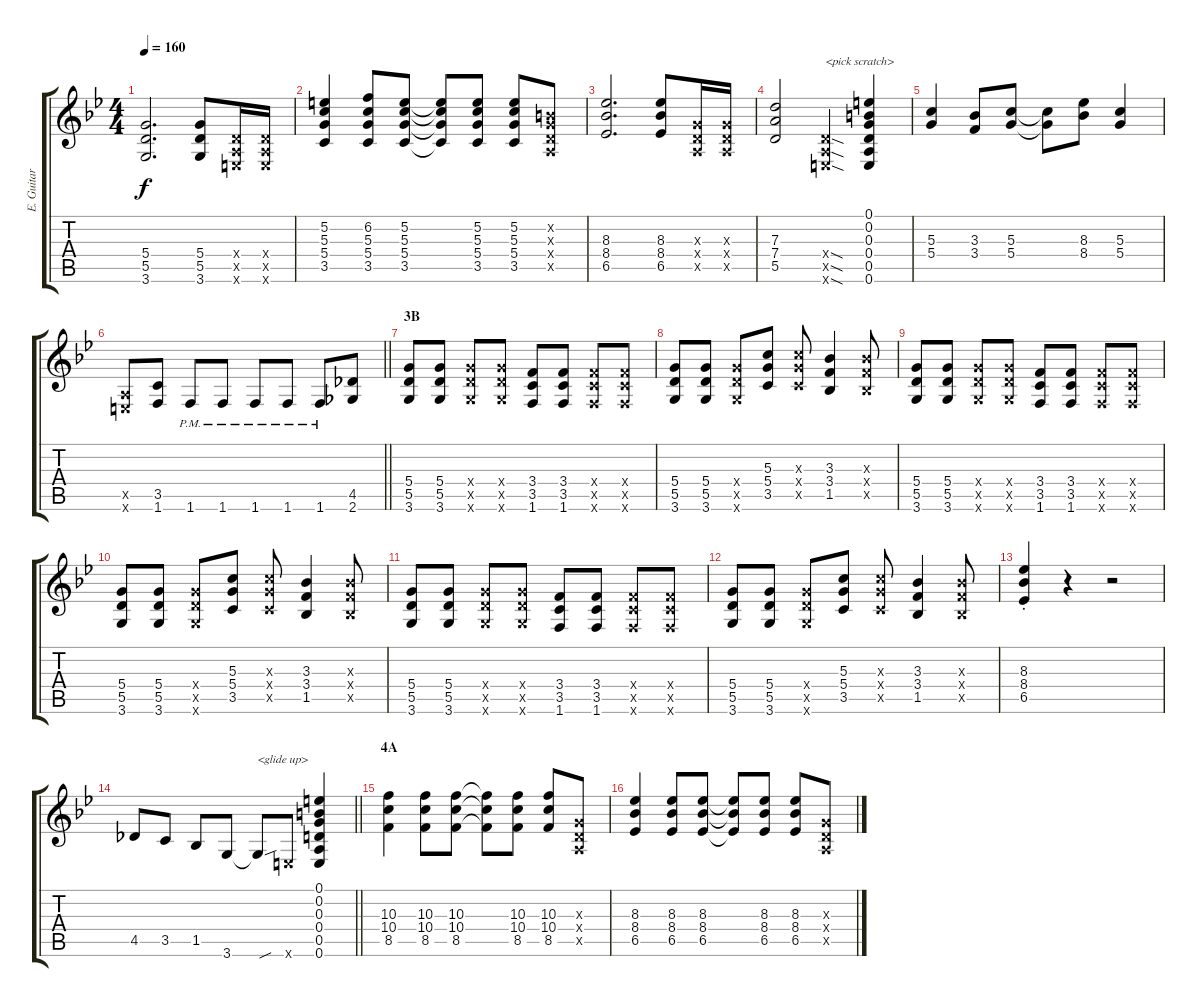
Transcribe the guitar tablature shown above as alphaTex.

\track ("E. Guitar II" "E. Guitar ") {instrument overdrivenguitar}
\staff {score tabs}
\tuning (E4 B3 G3 D3 A2 E2) {hide}
\ts (4 4)
\tempo 160
\clef g2
\ks bb
(5.4 5.5 3.6).2{d dy f} (5.4 5.5 3.6).8 (0.4{x} 0.5{x} 0.6{x}).16 (0.4{x} 0.5{x} 0.6{x}).16 |
(5.2 5.3 5.4 3.5).4 (6.2 5.3 5.4 3.5).8 (5.2 5.3 5.4 3.5).8 (5.2{t} 5.3{t} 5.4{t} 3.5{t}).8 (5.2 5.3 5.4 3.5).8 (5.2 5.3 5.4 3.5).8 (0.2{x} 0.3{x} 0.4{x} 0.5{x}).8 |
(8.3 8.4 6.5).2{d} (8.3 8.4 6.5).8 (0.3{x} 0.4{x} 0.5{x}).16 (0.3{x} 0.4{x} 0.5{x}).16 |
(7.3 7.4 5.5).2 (0.4{sod x} 0.5{sod x} 0.6{sod x}).4{txt "<pick scratch>"} (0.1 0.2 0.3 0.4 0.5 0.6).4 |
(5.3 5.4).4 (3.3 3.4).8 (5.3 5.4).8 (5.3{t} 5.4{t}).8 (8.3 8.4).8 (5.3 5.4).4 |
\barLineRight lightlight
(0.5{x} 0.6{x}).8 (3.5 1.6).8 1.6{pm}.8 1.6{pm}.8 1.6{pm}.8 1.6{pm}.8 1.6{pm}.8 (4.5 2.6).8 |
\section ("" "3B")
(5.4 5.5 3.6).8 (5.4 5.5 3.6).8 (5.4{x} 5.5{x} 3.6{x}).8 (5.4{x} 5.5{x} 3.6{x}).8 (3.4 3.5 1.6).8 (3.4 3.5 1.6).8 (3.4{x} 3.5{x} 1.6{x}).8 (3.4{x} 3.5{x} 1.6{x}).8 |
(5.4 5.5 3.6).8 (5.4 5.5 3.6).8 (5.4{x} 5.5{x} 3.6{x}).8 (5.3 5.4 3.5).8 (5.3{x} 5.4{x} 3.5{x}).8 (3.3 3.4 1.5).4 (3.3{x} 3.4{x} 1.5{x}).8 |
(5.4 5.5 3.6).8 (5.4 5.5 3.6).8 (5.4{x} 5.5{x} 3.6{x}).8 (5.4{x} 5.5{x} 3.6{x}).8 (3.4 3.5 1.6).8 (3.4 3.5 1.6).8 (3.4{x} 3.5{x} 1.6{x}).8 (3.4{x} 3.5{x} 1.6{x}).8 |
(5.4 5.5 3.6).8 (5.4 5.5 3.6).8 (5.4{x} 5.5{x} 3.6{x}).8 (5.3 5.4 3.5).8 (5.3{x} 5.4{x} 3.5{x}).8 (3.3 3.4 1.5).4 (3.3{x} 3.4{x} 1.5{x}).8 |
(5.4 5.5 3.6).8 (5.4 5.5 3.6).8 (5.4{x} 5.5{x} 3.6{x}).8 (5.4{x} 5.5{x} 3.6{x}).8 (3.4 3.5 1.6).8 (3.4 3.5 1.6).8 (3.4{x} 3.5{x} 1.6{x}).8 (3.4{x} 3.5{x} 1.6{x}).8 |
(5.4 5.5 3.6).8 (5.4 5.5 3.6).8 (5.4{x} 5.5{x} 3.6{x}).8 (5.3 5.4 3.5).8 (5.3{x} 5.4{x} 3.5{x}).8 (3.3 3.4 1.5).4 (3.3{x} 3.4{x} 1.5{x}).8 |
(8.3{st} 8.4{st} 6.5{st}).4 r.4 r.2 |
\barLineRight lightlight
4.5.8 3.5.8 1.5.8 3.6.8 3.6{sou t}.8{txt "<glide up>"} 0.6{x}.8 (0.1 0.2 0.3 0.4 0.5 0.6).4 |
\section ("" "4A")
(10.3 10.4 8.5).4 (10.3 10.4 8.5).8 (10.3 10.4 8.5).8 (10.3{t} 10.4{t} 8.5{t}).8 (10.3 10.4 8.5).8 (10.3 10.4 8.5).8 (0.3{x} 0.4{x} 0.5{x}).8 |
(8.3 8.4 6.5).4 (8.3 8.4 6.5).8 (8.3 8.4 6.5).8 (8.3{t} 8.4{t} 6.5{t}).8 (8.3 8.4 6.5).8 (8.3 8.4 6.5).8 (0.3{x} 0.4{x} 0.5{x}).8
